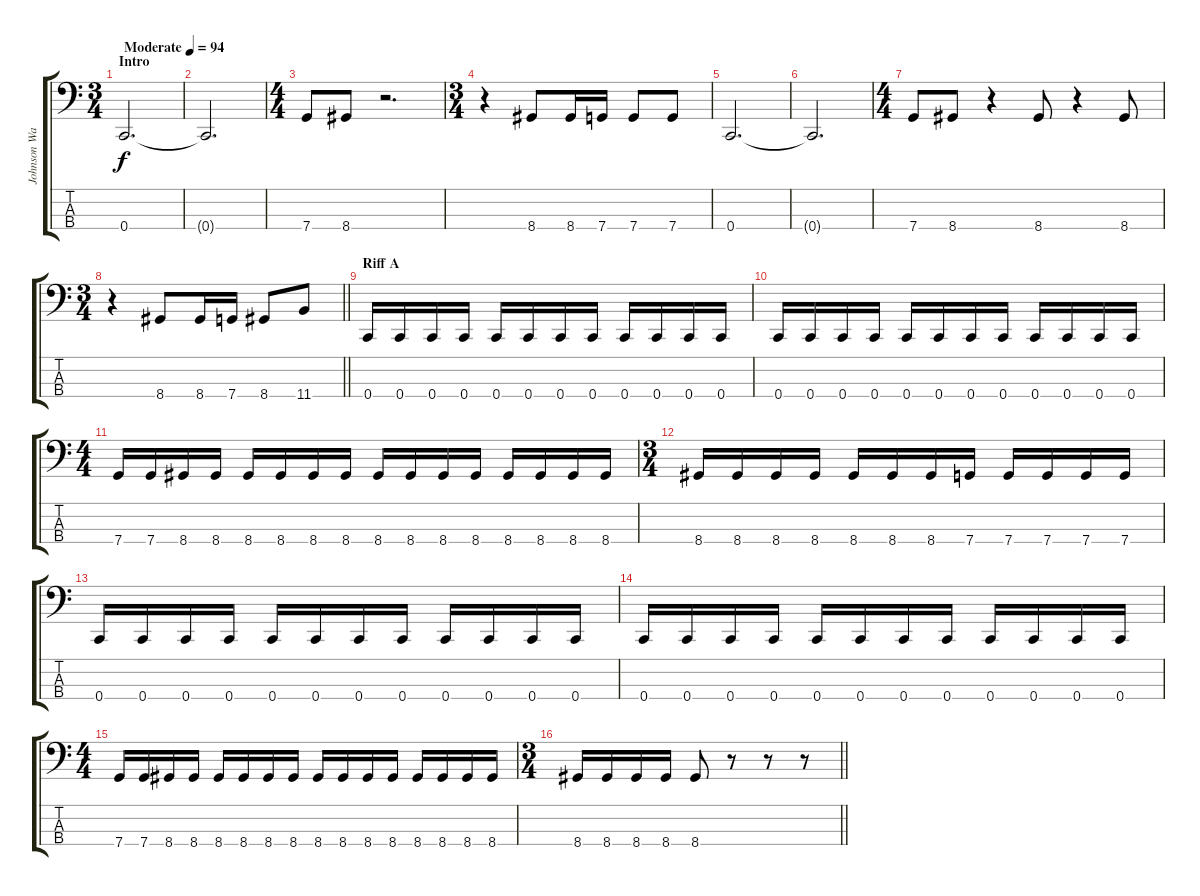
\track ("Johnson Wang" "Johnson Wa") {instrument electricbassfinger}
\staff {score tabs}
\tuning (F2 C2 G1 C1) {hide}
\ts (3 4)
\section ("" "Intro")
\tempo (94 "Moderate")
\clef f4
\ks c
0.4.2{d dy f instrument electricbassfinger} |
0.4{t}.2{d} |
\ts (4 4)
7.4.8 8.4.8 r.2{d} |
\ts (3 4)
r.4 8.4.8 8.4.16 7.4.16 7.4.8 7.4.8 |
0.4.2{d} |
0.4{t}.2{d} |
\ts (4 4)
7.4.8 8.4.8 r.4 8.4.8 r.4 8.4.8 |
\ts (3 4)
\barLineRight lightlight
r.4 8.4.8 8.4.16 7.4.16 8.4.8 11.4.8 |
\section ("" "Riff A")
0.4.16 0.4.16 0.4.16 0.4.16 0.4.16 0.4.16 0.4.16 0.4.16 0.4.16 0.4.16 0.4.16 0.4.16 |
0.4.16 0.4.16 0.4.16 0.4.16 0.4.16 0.4.16 0.4.16 0.4.16 0.4.16 0.4.16 0.4.16 0.4.16 |
\ts (4 4)
7.4.16 7.4.16 8.4.16 8.4.16 8.4.16 8.4.16 8.4.16 8.4.16 8.4.16 8.4.16 8.4.16 8.4.16 8.4.16 8.4.16 8.4.16 8.4.16 |
\ts (3 4)
8.4.16 8.4.16 8.4.16 8.4.16 8.4.16 8.4.16 8.4.16 7.4.16 7.4.16 7.4.16 7.4.16 7.4.16 |
0.4.16 0.4.16 0.4.16 0.4.16 0.4.16 0.4.16 0.4.16 0.4.16 0.4.16 0.4.16 0.4.16 0.4.16 |
0.4.16 0.4.16 0.4.16 0.4.16 0.4.16 0.4.16 0.4.16 0.4.16 0.4.16 0.4.16 0.4.16 0.4.16 |
\ts (4 4)
7.4.16 7.4.16 8.4.16 8.4.16 8.4.16 8.4.16 8.4.16 8.4.16 8.4.16 8.4.16 8.4.16 8.4.16 8.4.16 8.4.16 8.4.16 8.4.16 |
\ts (3 4)
\barLineRight lightlight
8.4.16 8.4.16 8.4.16 8.4.16 8.4.8 r.8 r.8 r.8
